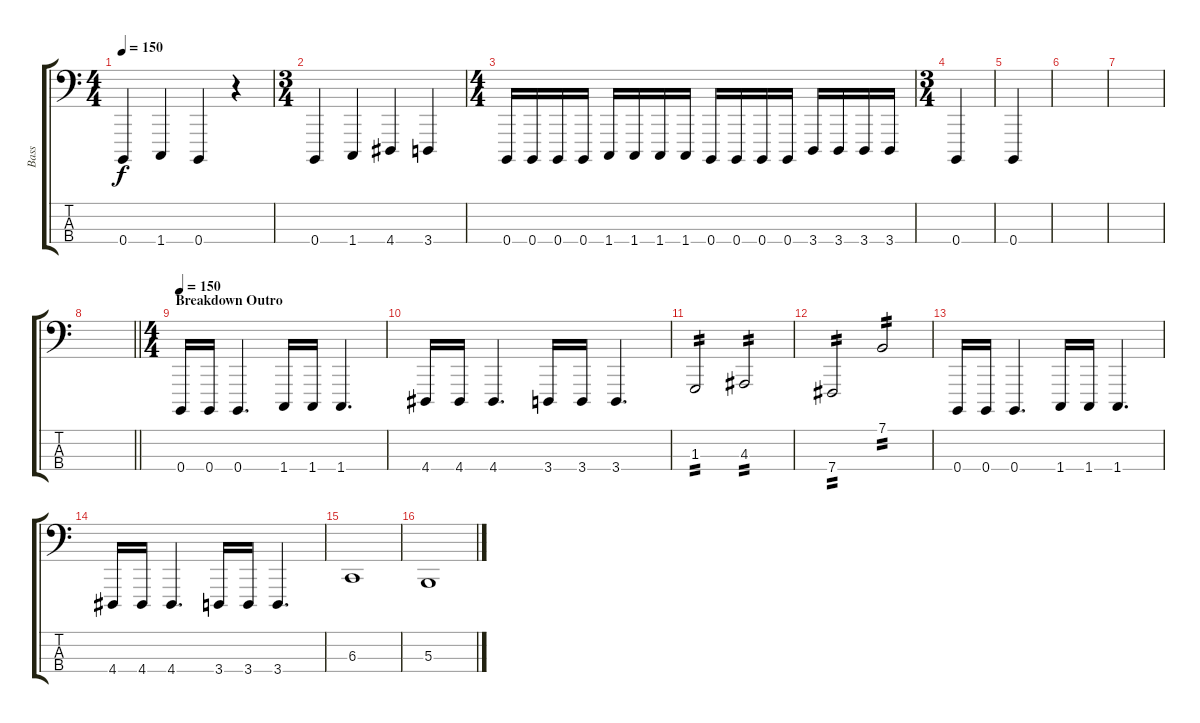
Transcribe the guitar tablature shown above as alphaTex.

\track ("Bass" "Bass") {solo instrument brightacousticpiano}
\staff {score tabs}
\tuning (E2 B1 Gb1 B0) {hide}
\ts (4 4)
\tempo 150
\clef f4
\ks c
0.4.4{dy f} 1.4.4 0.4.4 r.4 |
\ts (3 4)
0.4.4 1.4.4 4.4.4 3.4.4 |
\ts (4 4)
0.4.16 0.4.16 0.4.16 0.4.16 1.4.16 1.4.16 1.4.16 1.4.16 0.4.16 0.4.16 0.4.16 0.4.16 3.4.16 3.4.16 3.4.16 3.4.16 |
\ts (3 4)
0.4.4 |
0.4.4 |
|
|
\barLineRight lightlight
|
\ts (4 4)
\section ("" "Breakdown Outro")
\tempo 150
0.4.16 0.4.16 0.4.4{d} 1.4.16 1.4.16 1.4.4{d} |
4.4.16 4.4.16 4.4.4{d} 3.4.16 3.4.16 3.4.4{d} |
1.3.2{tp 2} 4.3.2{tp 2} |
7.4.2{tp 2} 7.1.2{tp 2} |
0.4.16 0.4.16 0.4.4{d} 1.4.16 1.4.16 1.4.4{d} |
4.4.16 4.4.16 4.4.4{d} 3.4.16 3.4.16 3.4.4{d} |
6.3.1 |
5.3.1
